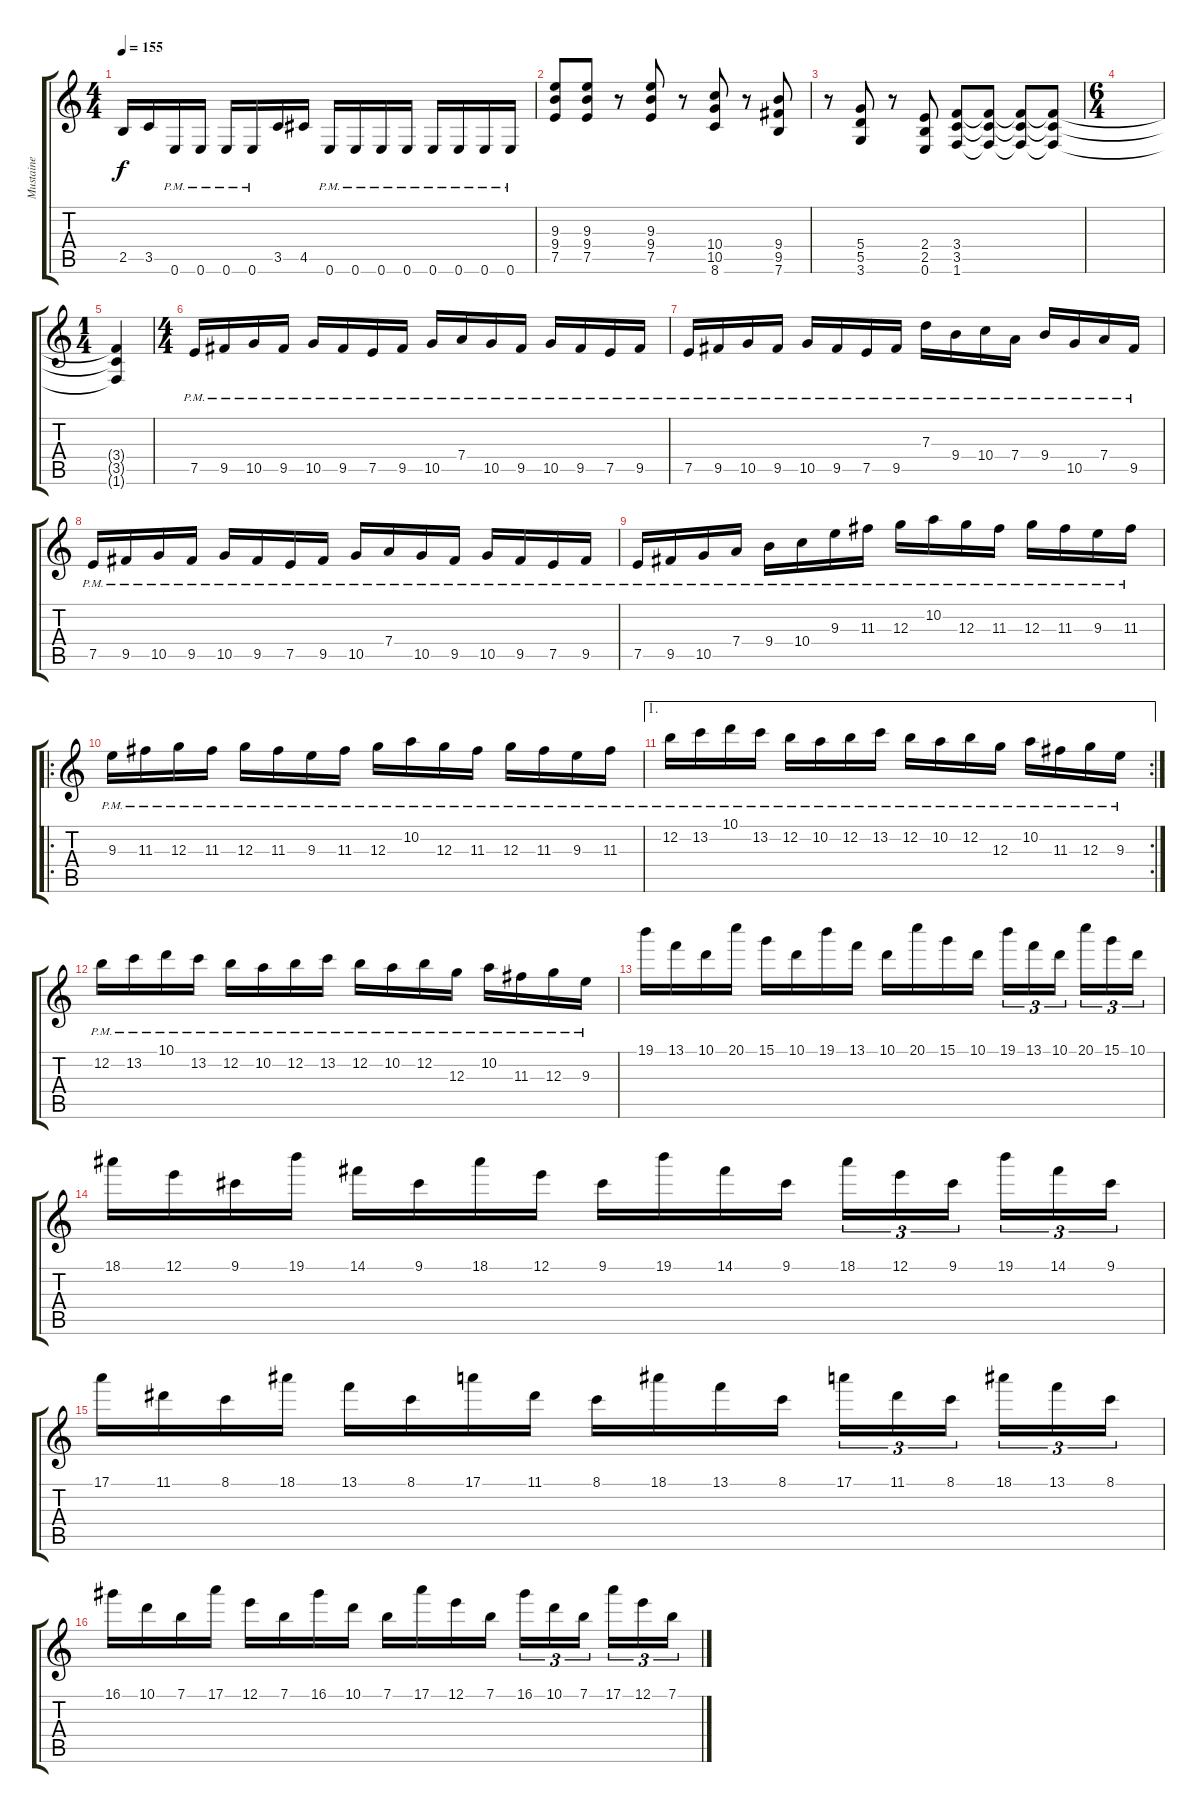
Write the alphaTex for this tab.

\track ("Mustaine" "Mustaine") {instrument distortionguitar}
\staff {score tabs}
\tuning (E4 B3 G3 D3 A2 E2) {hide}
\ts (4 4)
\tempo 155
\clef g2
\ks c
2.5.16{dy f} 3.5.16 0.6{pm}.16 0.6{pm}.16 0.6{pm}.16 0.6{pm}.16 3.5.16 4.5.16 0.6{pm}.16 0.6{pm}.16 0.6{pm}.16 0.6{pm}.16 0.6{pm}.16 0.6{pm}.16 0.6{pm}.16 0.6{pm}.16 |
(9.3 9.4 7.5).8 (9.3 9.4 7.5).8 r.8 (9.3 9.4 7.5).8 r.8 (10.4 10.5 8.6).8 r.8 (9.4 9.5 7.6).8 |
r.8 (5.4 5.5 3.6).8 r.8 (2.4 2.5 0.6).8 (3.4 3.5 1.6).8 (3.4{t} 3.5{t} 1.6{t}).8 (3.4{t} 3.5{t} 1.6{t}).8 (3.4{t} 3.5{t} 1.6{t}).8 |
\ts (6 4)
|
\ts (1 4)
(3.4{t} 3.5{t} 1.6{t}).4 |
\ts (4 4)
7.5{pm}.16 9.5{pm}.16 10.5{pm}.16 9.5{pm}.16 10.5{pm}.16 9.5{pm}.16 7.5{pm}.16 9.5{pm}.16 10.5{pm}.16 7.4{pm}.16 10.5{pm}.16 9.5{pm}.16 10.5{pm}.16 9.5{pm}.16 7.5{pm}.16 9.5{pm}.16 |
7.5{pm}.16 9.5{pm}.16 10.5{pm}.16 9.5{pm}.16 10.5{pm}.16 9.5{pm}.16 7.5{pm}.16 9.5{pm}.16 7.3{pm}.16 9.4{pm}.16 10.4{pm}.16 7.4{pm}.16 9.4{pm}.16 10.5{pm}.16 7.4{pm}.16 9.5{pm}.16 |
7.5{pm}.16 9.5{pm}.16 10.5{pm}.16 9.5{pm}.16 10.5{pm}.16 9.5{pm}.16 7.5{pm}.16 9.5{pm}.16 10.5{pm}.16 7.4{pm}.16 10.5{pm}.16 9.5{pm}.16 10.5{pm}.16 9.5{pm}.16 7.5{pm}.16 9.5{pm}.16 |
7.5{pm}.16 9.5{pm}.16 10.5{pm}.16 7.4{pm}.16 9.4{pm}.16 10.4{pm}.16 9.3{pm}.16 11.3{pm}.16 12.3{pm}.16 10.2{pm}.16 12.3{pm}.16 11.3{pm}.16 12.3{pm}.16 11.3{pm}.16 9.3{pm}.16 11.3{pm}.16 |
\ro
9.3{pm}.16 11.3{pm}.16 12.3{pm}.16 11.3{pm}.16 12.3{pm}.16 11.3{pm}.16 9.3{pm}.16 11.3{pm}.16 12.3{pm}.16 10.2{pm}.16 12.3{pm}.16 11.3{pm}.16 12.3{pm}.16 11.3{pm}.16 9.3{pm}.16 11.3{pm}.16 |
\ae 1
\rc 2
12.2{pm}.16 13.2{pm}.16 10.1{pm}.16 13.2{pm}.16 12.2{pm}.16 10.2{pm}.16 12.2{pm}.16 13.2{pm}.16 12.2{pm}.16 10.2{pm}.16 12.2{pm}.16 12.3{pm}.16 10.2{pm}.16 11.3{pm}.16 12.3{pm}.16 9.3{pm}.16 |
12.2{pm}.16 13.2{pm}.16 10.1{pm}.16 13.2{pm}.16 12.2{pm}.16 10.2{pm}.16 12.2{pm}.16 13.2{pm}.16 12.2{pm}.16 10.2{pm}.16 12.2{pm}.16 12.3{pm}.16 10.2{pm}.16 11.3{pm}.16 12.3{pm}.16 9.3{pm}.16 |
19.1.16 13.1.16 10.1.16 20.1.16 15.1.16 10.1.16 19.1.16 13.1.16 10.1.16 20.1.16 15.1.16 10.1.16 19.1.16{tu (3 2)} 13.1.16{tu (3 2)} 10.1.16{tu (3 2)} 20.1.16{tu (3 2)} 15.1.16{tu (3 2)} 10.1.16{tu (3 2)} |
18.1.16 12.1.16 9.1.16 19.1.16 14.1.16 9.1.16 18.1.16 12.1.16 9.1.16 19.1.16 14.1.16 9.1.16 18.1.16{tu (3 2)} 12.1.16{tu (3 2)} 9.1.16{tu (3 2)} 19.1.16{tu (3 2)} 14.1.16{tu (3 2)} 9.1.16{tu (3 2)} |
17.1.16 11.1.16 8.1.16 18.1.16 13.1.16 8.1.16 17.1.16 11.1.16 8.1.16 18.1.16 13.1.16 8.1.16 17.1.16{tu (3 2)} 11.1.16{tu (3 2)} 8.1.16{tu (3 2)} 18.1.16{tu (3 2)} 13.1.16{tu (3 2)} 8.1.16{tu (3 2)} |
16.1.16 10.1.16 7.1.16 17.1.16 12.1.16 7.1.16 16.1.16 10.1.16 7.1.16 17.1.16 12.1.16 7.1.16 16.1.16{tu (3 2)} 10.1.16{tu (3 2)} 7.1.16{tu (3 2)} 17.1.16{tu (3 2)} 12.1.16{tu (3 2)} 7.1.16{tu (3 2)}
